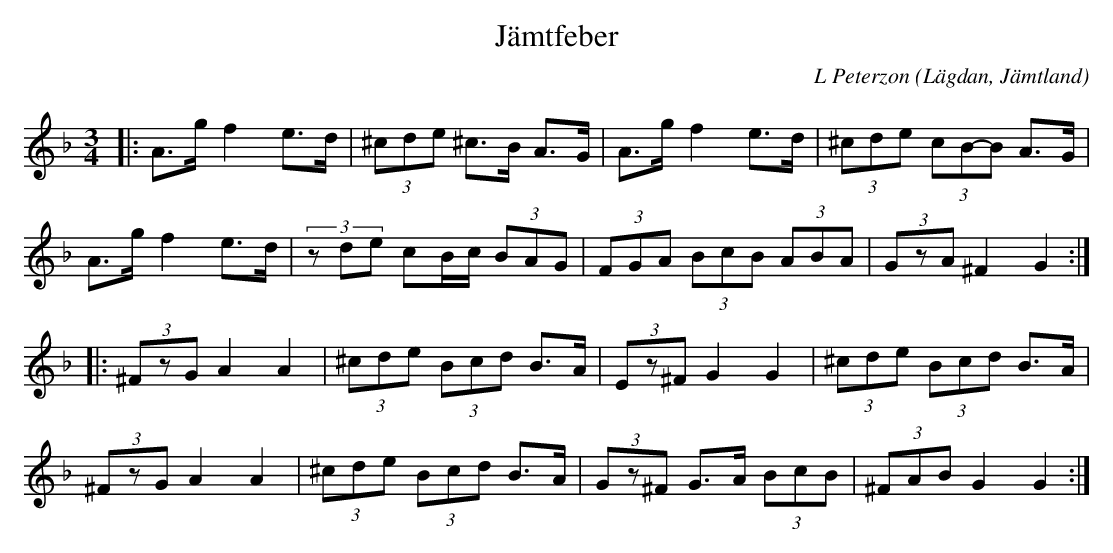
X:1
T:Jämtfeber
C: L Peterzon
O:Lägdan, Jämtland
M:3/4
L:1/8
K:Dm
|: A>g f2 e>d|(3^cde ^c>B A>G|A>g f2 e>d|(3^cde (3cB-B A>G|
A>g f2 e>d|(3zde cB/c/ (3BAG|(3FGA (3BcB (3ABA|(3GzA ^F2 G2:|
|:(3^FzG A2 A2|(3^cde (3Bcd B>A|(3Ez^F G2 G2|(3^cde (3Bcd B>A|
(3^FzG A2 A2|(3^cde (3Bcd B>A| (3Gz^F G>A (3BcB|(3^FAB G2 G2:|
